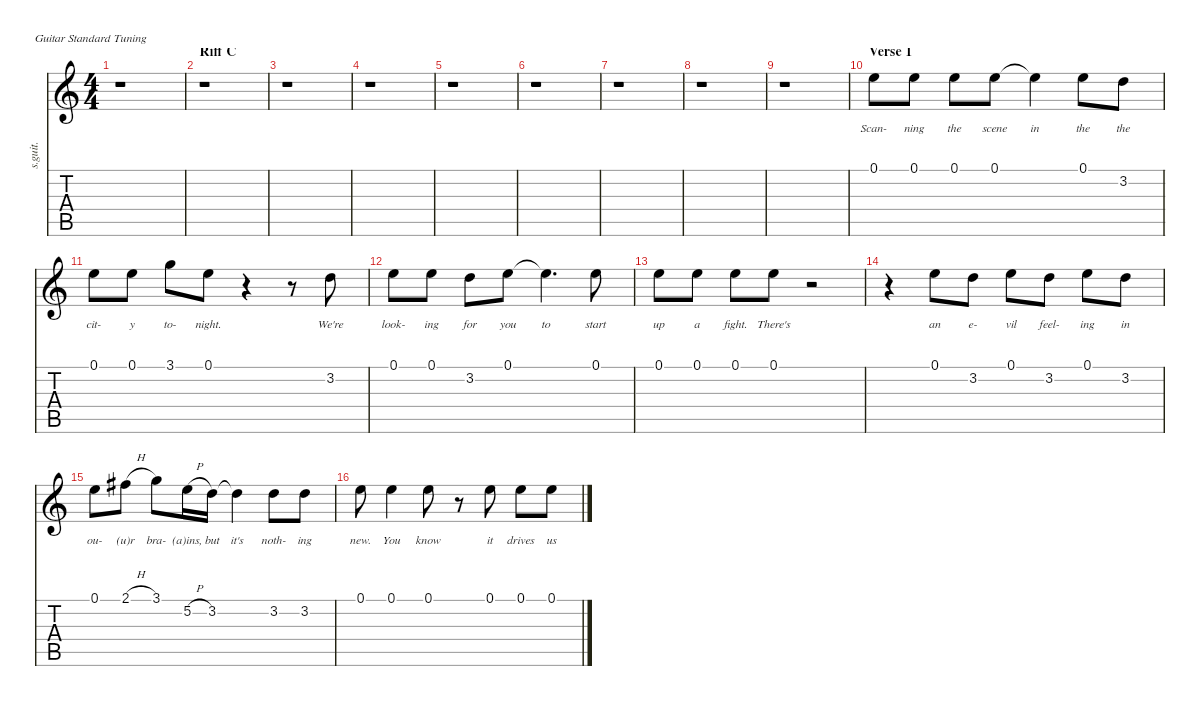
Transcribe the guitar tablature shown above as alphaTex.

\defaultSystemsLayout 4
\hideDynamics
\bracketExtendMode nobrackets
\track ("James Hetfield - Vocals" "s.guit.") {instrument baritonesax}
\staff {score tabs}
\tuning (E4 B3 G3 D3 A2 E2)
\displaytranspose 12
\ts (4 4)
\tempo (140 hide)
\clef g2
\ks c
r.1{dy f} |
\section ("" "Riff C")
r.1 |
r.1 |
r.1 |
r.1 |
r.1 |
r.1 |
r.1 |
r.1 |
\section ("" "Verse 1")
0.1.8{lyrics (0 "Scan-") lyrics (1 "") lyrics (2 "") lyrics (3 "") lyrics (4 "")} 0.1.8{lyrics (0 "ning") lyrics (1 "") lyrics (2 "") lyrics (3 "") lyrics (4 "")} 0.1.8{lyrics (0 "the") lyrics (1 "") lyrics (2 "") lyrics (3 "") lyrics (4 "")} 0.1.8{lyrics (0 "scene") lyrics (1 "") lyrics (2 "") lyrics (3 "") lyrics (4 "")} 0.1{t}.4{lyrics (0 "in") lyrics (1 "") lyrics (2 "") lyrics (3 "") lyrics (4 "")} 0.1.8{lyrics (0 "the") lyrics (1 "") lyrics (2 "") lyrics (3 "") lyrics (4 "")} 3.2.8{lyrics (0 "the") lyrics (1 "") lyrics (2 "") lyrics (3 "") lyrics (4 "")} |
0.1.8{lyrics (0 "cit-") lyrics (1 "") lyrics (2 "") lyrics (3 "") lyrics (4 "")} 0.1.8{lyrics (0 "y") lyrics (1 "") lyrics (2 "") lyrics (3 "") lyrics (4 "")} 3.1.8{lyrics (0 "to-") lyrics (1 "") lyrics (2 "") lyrics (3 "") lyrics (4 "")} 0.1.8{lyrics (0 "night.") lyrics (1 "") lyrics (2 "") lyrics (3 "") lyrics (4 "")} r.4 r.8 3.2.8{lyrics (0 "We're") lyrics (1 "") lyrics (2 "") lyrics (3 "") lyrics (4 "")} |
0.1.8{lyrics (0 "look-") lyrics (1 "") lyrics (2 "") lyrics (3 "") lyrics (4 "")} 0.1.8{lyrics (0 "ing") lyrics (1 "") lyrics (2 "") lyrics (3 "") lyrics (4 "")} 3.2.8{lyrics (0 "for") lyrics (1 "") lyrics (2 "") lyrics (3 "") lyrics (4 "")} 0.1.8{lyrics (0 "you") lyrics (1 "") lyrics (2 "") lyrics (3 "") lyrics (4 "")} 0.1{t}.4{d lyrics (0 "to") lyrics (1 "") lyrics (2 "") lyrics (3 "") lyrics (4 "")} 0.1.8{lyrics (0 "start") lyrics (1 "") lyrics (2 "") lyrics (3 "") lyrics (4 "")} |
0.1.8{lyrics (0 "up") lyrics (1 "") lyrics (2 "") lyrics (3 "") lyrics (4 "")} 0.1.8{lyrics (0 "a") lyrics (1 "") lyrics (2 "") lyrics (3 "") lyrics (4 "")} 0.1.8{lyrics (0 "fight.") lyrics (1 "") lyrics (2 "") lyrics (3 "") lyrics (4 "")} 0.1.8{lyrics (0 "There's") lyrics (1 "") lyrics (2 "") lyrics (3 "") lyrics (4 "")} r.2 |
r.4 0.1.8{lyrics (0 "an") lyrics (1 "") lyrics (2 "") lyrics (3 "") lyrics (4 "")} 3.2.8{lyrics (0 "e-") lyrics (1 "") lyrics (2 "") lyrics (3 "") lyrics (4 "")} 0.1.8{lyrics (0 "vil") lyrics (1 "") lyrics (2 "") lyrics (3 "") lyrics (4 "")} 3.2.8{lyrics (0 "feel-") lyrics (1 "") lyrics (2 "") lyrics (3 "") lyrics (4 "")} 0.1.8{lyrics (0 "ing") lyrics (1 "") lyrics (2 "") lyrics (3 "") lyrics (4 "")} 3.2.8{lyrics (0 "in") lyrics (1 "") lyrics (2 "") lyrics (3 "") lyrics (4 "")} |
0.1.8{lyrics (0 "ou-") lyrics (1 "") lyrics (2 "") lyrics (3 "") lyrics (4 "")} 2.1{h acc #}.8{lyrics (0 "(u)r") lyrics (1 "") lyrics (2 "") lyrics (3 "") lyrics (4 "")} 3.1.8{lyrics (0 "bra-") lyrics (1 "") lyrics (2 "") lyrics (3 "") lyrics (4 "")} 5.2{h}.16{lyrics (0 "(a)ins,") lyrics (1 "") lyrics (2 "") lyrics (3 "") lyrics (4 "")} 3.2.16{lyrics (0 "but") lyrics (1 "") lyrics (2 "") lyrics (3 "") lyrics (4 "")} 3.2{t}.4{lyrics (0 "it's") lyrics (1 "") lyrics (2 "") lyrics (3 "") lyrics (4 "")} 3.2.8{lyrics (0 "noth-") lyrics (1 "") lyrics (2 "") lyrics (3 "") lyrics (4 "")} 3.2.8{lyrics (0 "ing") lyrics (1 "") lyrics (2 "") lyrics (3 "") lyrics (4 "")} |
0.1.8{lyrics (0 "new.") lyrics (1 "") lyrics (2 "") lyrics (3 "") lyrics (4 "")} 0.1.4{lyrics (0 "You") lyrics (1 "") lyrics (2 "") lyrics (3 "") lyrics (4 "")} 0.1.8{lyrics (0 "know") lyrics (1 "") lyrics (2 "") lyrics (3 "") lyrics (4 "")} r.8 0.1.8{lyrics (0 "it") lyrics (1 "") lyrics (2 "") lyrics (3 "") lyrics (4 "")} 0.1.8{lyrics (0 "drives") lyrics (1 "") lyrics (2 "") lyrics (3 "") lyrics (4 "")} 0.1.8{lyrics (0 "us") lyrics (1 "") lyrics (2 "") lyrics (3 "") lyrics (4 "")}
